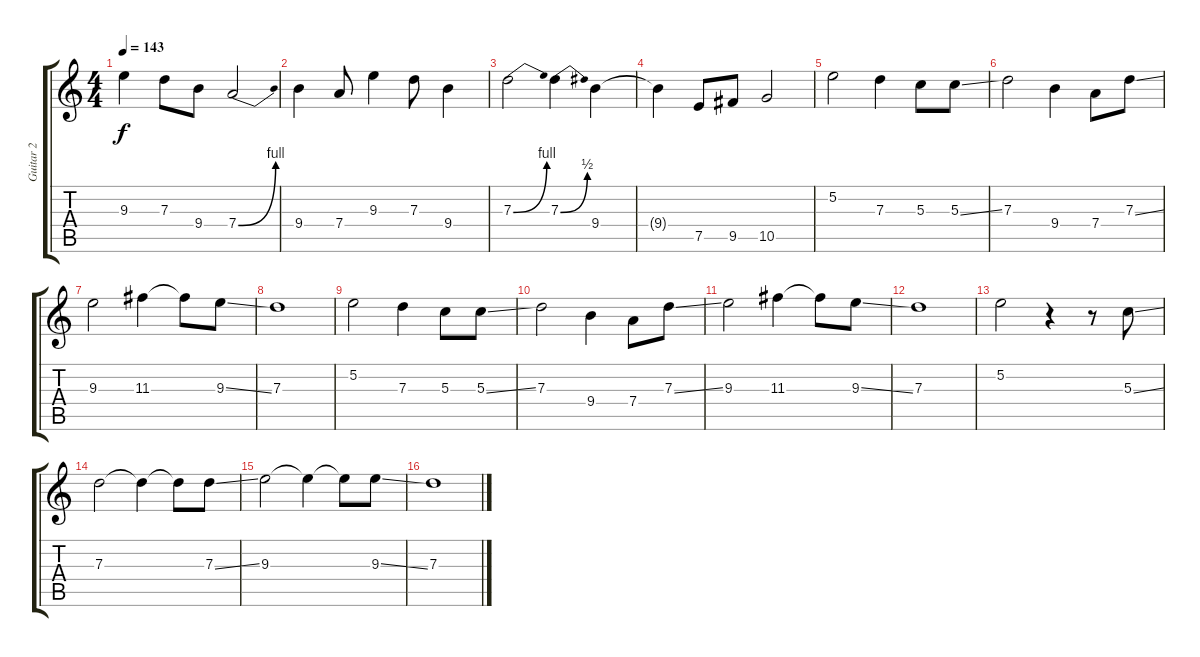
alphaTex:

\track ("Guitar 2" "Guitar 2") {instrument electricguitarjazz}
\staff {score tabs}
\tuning (E4 B3 G3 D3 A2 E2) {hide}
\ts (4 4)
\tempo 143
\clef g2
\ks c
9.3.4{dy f} 7.3.8 9.4.8 7.4{be (bend 0 0 60 4)}.2 |
9.4.4 7.4.8 9.3.4 7.3.8 9.4.4 |
7.3{be (bend 0 0 60 4)}.2 7.3{be (bend 0 0 60 2)}.4 9.4.4 |
9.4{t}.4 7.5.8 9.5.8 10.5.2 |
5.2.2 7.3.4 5.3.8 5.3{ss}.8 |
7.3.2 9.4.4 7.4.8 7.3{ss}.8 |
9.3.2 11.3.4 11.3{t}.8 9.3{ss}.8 |
7.3.1 |
5.2.2 7.3.4 5.3.8 5.3{ss}.8 |
7.3.2 9.4.4 7.4.8 7.3{ss}.8 |
9.3.2 11.3.4 11.3{t}.8 9.3{ss}.8 |
7.3.1 |
5.2.2 r.4 r.8 5.3{ss}.8 |
7.3.2 7.3{t}.4 7.3{t}.8 7.3{ss}.8 |
9.3.2 9.3{t}.4 9.3{t}.8 9.3{ss}.8 |
7.3.1
